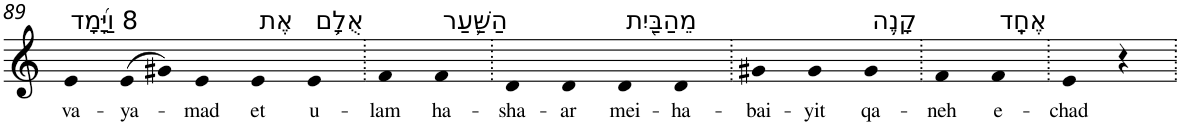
**kern	**text
*part1	*part1
*staff1	*staff1
*I"Piano	*
*I'Pno	*
!!LO:PB:g=z
*clefG2	*
*k[]	*
=89	=89
!LO:TX:a:t=8 וַיָּ֜מָד	!
!	!LO:LY:b
4e	va-
!	!LO:LY:b
(>8e	-ya-
8g#X)	.
!	!LO:LY:b
4e	-mad
!LO:TX:a:t=אֶת	!
!	!LO:LY:b
4e	et
!LO:TX:a:t=אֻלָ֥ם	!
!	!LO:LY:b
4e	u-
=90.	=90.
!	!LO:LY:b
4f	-lam
!LO:TX:a:t=הַשַּׁ֛עַר	!
!	!LO:LY:b
4f	ha-
=91.	=91.
!	!LO:LY:b
4d	-sha-
!	!LO:LY:b
4d	-ar
!LO:TX:a:t=מֵהַבַּ֖יִת	!
!	!LO:LY:b
4d	mei-
!	!LO:LY:b
4d	-ha-
=92.	=92.
!	!LO:LY:b
4g#X	-bai-
!	!LO:LY:b
4g#	-yit
!LO:TX:a:t=קָנֶ֥ה	!
!	!LO:LY:b
4g#	qa-
=93.	=93.
!	!LO:LY:b
4f	-neh
!LO:TX:a:t=אֶחָֽד	!
!	!LO:LY:b
4f	e-
=94.	=94.
!	!LO:LY:b
4e	-chad
4r	.
=.	=.
*-	*-
